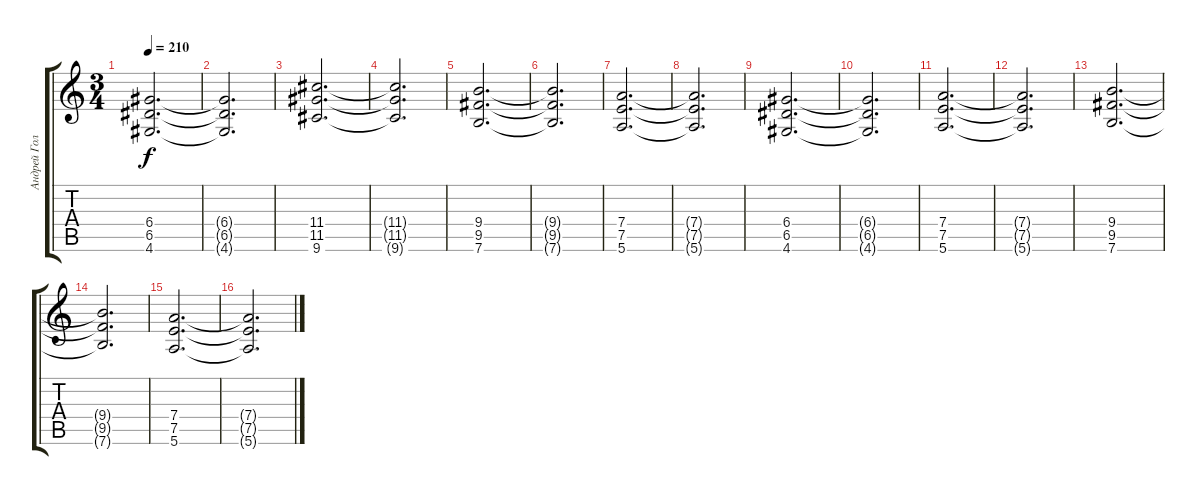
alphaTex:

\track ("Андрей Голованов" "Андрей Гол") {instrument distortionguitar}
\staff {score tabs}
\tuning (E4 B3 G3 D3 A2 E2) {hide}
\ts (3 4)
\tempo 210
\clef g2
\ks c
(6.4 6.5 4.6).2{d dy f} |
(6.4{t} 6.5{t} 4.6{t}).2{d} |
(11.4 11.5 9.6).2{d} |
(11.4{t} 11.5{t} 9.6{t}).2{d} |
(9.4 9.5 7.6).2{d} |
(9.4{t} 9.5{t} 7.6{t}).2{d} |
(7.4 7.5 5.6).2{d} |
(7.4{t} 7.5{t} 5.6{t}).2{d} |
(6.4 6.5 4.6).2{d} |
(6.4{t} 6.5{t} 4.6{t}).2{d} |
(7.4 7.5 5.6).2{d} |
(7.4{t} 7.5{t} 5.6{t}).2{d} |
(9.4 9.5 7.6).2{d} |
(9.4{t} 9.5{t} 7.6{t}).2{d} |
(7.4 7.5 5.6).2{d} |
(7.4{t} 7.5{t} 5.6{t}).2{d}
